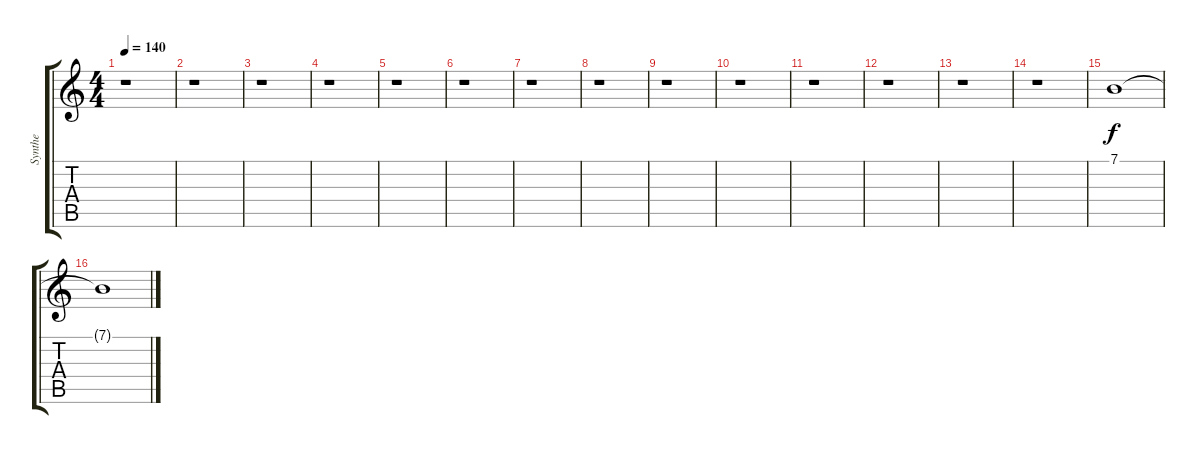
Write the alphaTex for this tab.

\track ("Synthe" "Synthe") {instrument pad5bowed}
\staff {score tabs}
\tuning (E4 B3 G3 D3 A2 E2) {hide}
\ts (4 4)
\tempo 140
\clef g2
\ks c
r.1{dy f} |
r.1 |
r.1 |
r.1 |
r.1 |
r.1 |
r.1 |
r.1 |
r.1 |
r.1 |
r.1 |
r.1 |
r.1 |
r.1 |
7.1.1 |
7.1{t}.1
